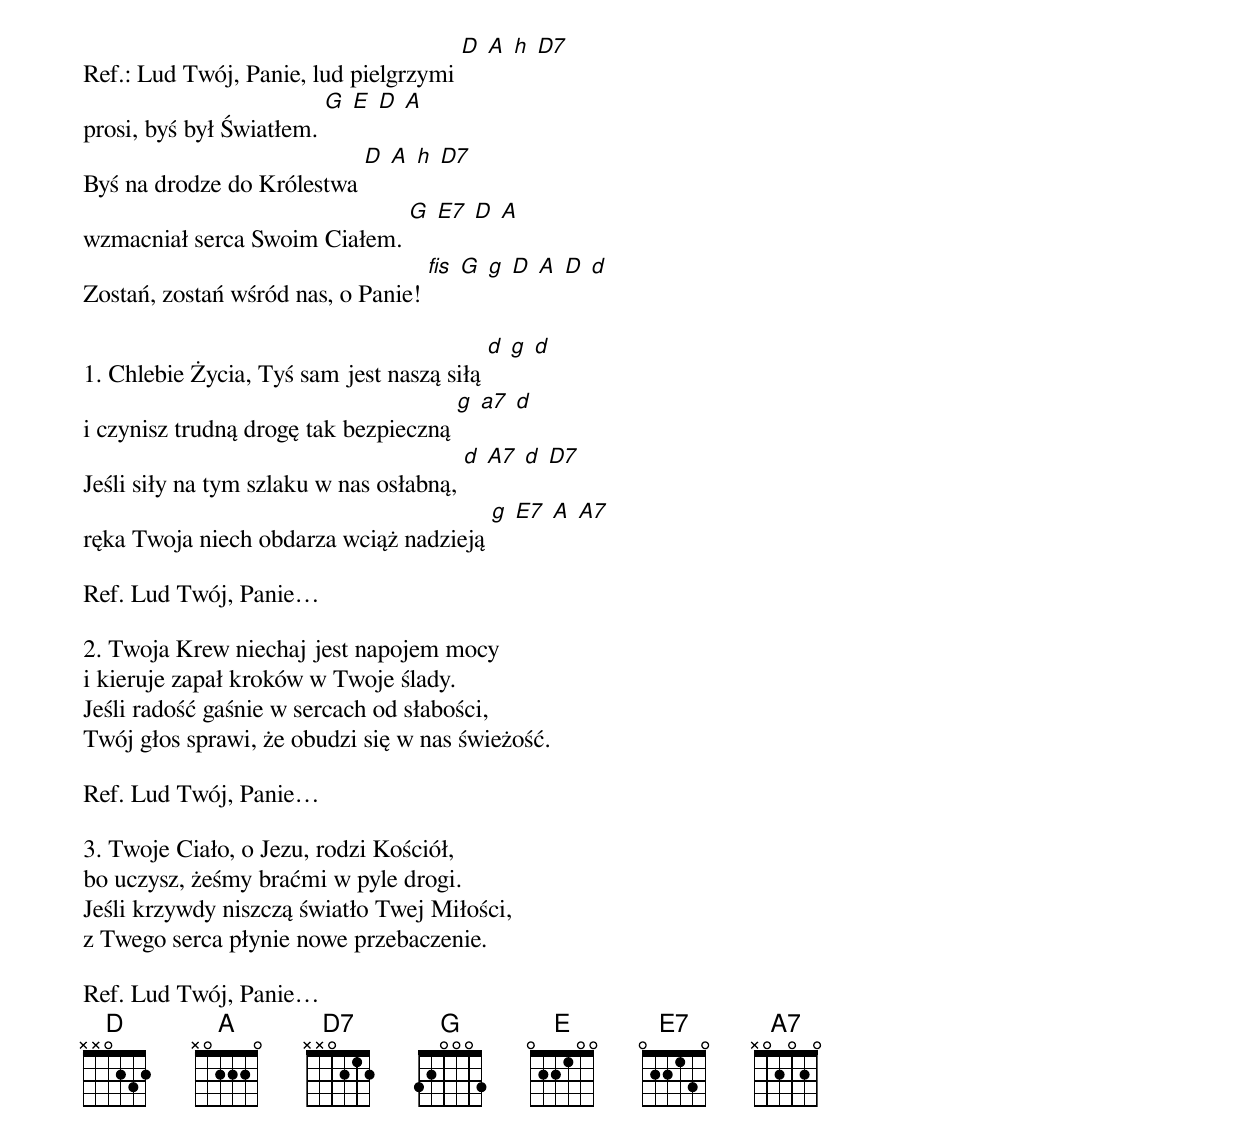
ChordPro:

Ref.: Lud Twój, Panie, lud pielgrzymi [D] [A] [h] [D7]
prosi, byś był Światłem. [G] [E] [D] [A]
Byś na drodze do Królestwa [D] [A] [h] [D7]
wzmacniał serca Swoim Ciałem. [G] [E7] [D] [A]
Zostań, zostań wśród nas, o Panie! [fis] [G] [g] [D] [A] [D] [d]

1. Chlebie Życia, Tyś sam jest naszą siłą [d] [g] [d]
i czynisz trudną drogę tak bezpieczną [g] [a7] [d]
Jeśli siły na tym szlaku w nas osłabną, [d] [A7] [d] [D7]
ręka Twoja niech obdarza wciąż nadzieją [g] [E7] [A] [A7]

Ref. Lud Twój, Panie…

2. Twoja Krew niechaj jest napojem mocy
i kieruje zapał kroków w Twoje ślady.
Jeśli radość gaśnie w sercach od słabości,
Twój głos sprawi, że obudzi się w nas świeżość.

Ref. Lud Twój, Panie…

3. Twoje Ciało, o Jezu, rodzi Kościół,
bo uczysz, żeśmy braćmi w pyle drogi.
Jeśli krzywdy niszczą światło Twej Miłości,
z Twego serca płynie nowe przebaczenie.

Ref. Lud Twój, Panie…
